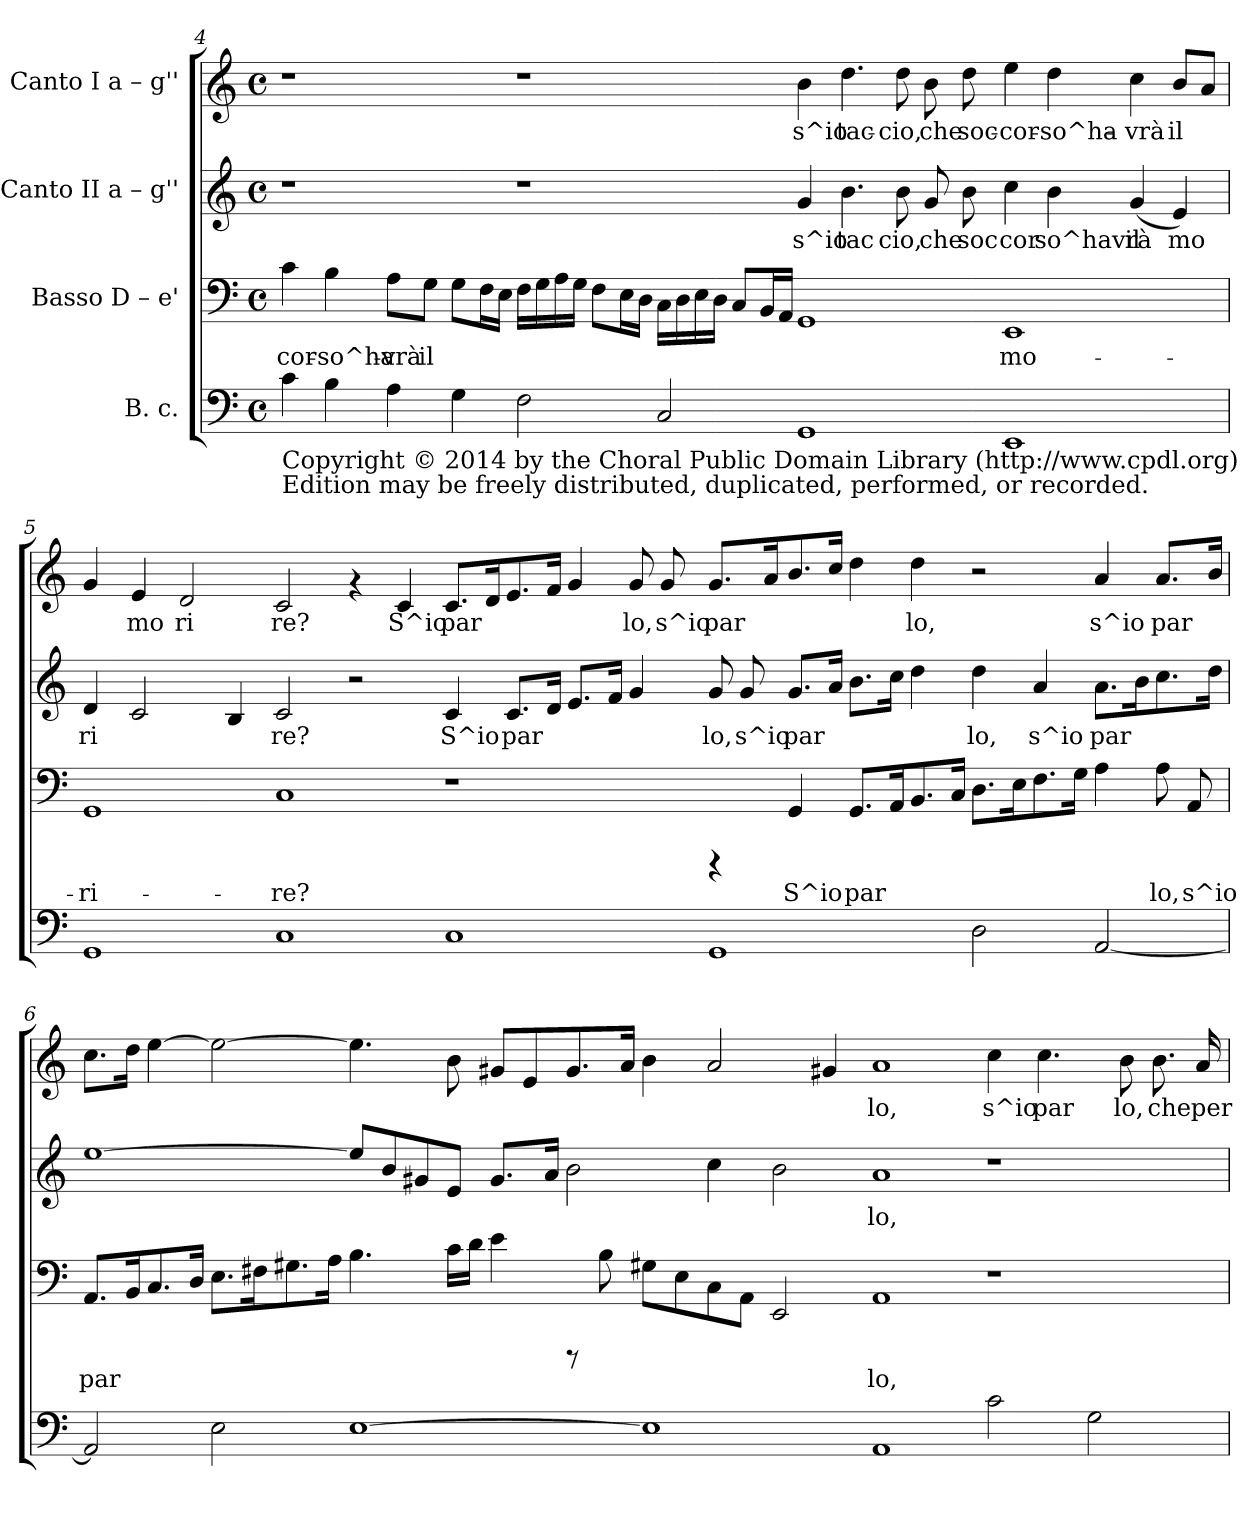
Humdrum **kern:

**kern	**kern	**text	**kern	**text	**kern	**text
*part4	*part3	*part3	*part2	*part2	*part1	*part1
*staff4	*staff3	*staff3	*staff2	*staff2	*staff1	*staff1
*I"B. c.	*I"Basso  D – e'	*	*I"Canto II  a – g''	*	*I"Canto I  a – g''	*
!!LO:PB:g=z
*clefF4	*clefF4	*	*clefG2	*	*clefG2	*
*k[]	*k[]	*	*k[]	*	*k[]	*
*C:	*C:	*	*C:	*	*C:	*
*M4/4	*M4/4	*	*M4/4	*	*M4/4	*
*met(c)	*met(c)	*	*met(c)	*	*met(c)	*
=4	=4	=4	=4	=4	=4	=4
!LO:TX:b:t=Copyright © 2014 by the Choral Public Domain Library (http&colon;//www.cpdl.org)	!	!	!	!	!	!
!LO:TX:b:t=Edition may be freely distributed, duplicated, performed, or recorded.	!	!	!	!	!	!
!	!	!LO:LY:b:rj	!	!	!	!
4c\	4c\	cor-	1r	.	1r	.
!	!	!LO:LY:b:rj	!	!	!	!
4B\	4B\	-so^ha-	.	.	.	.
!	!	!LO:LY:b:rj	!	!	!	!
4A\	8A\L	-vrà	.	.	.	.
!	!	!LO:LY:b:rj	!	!	!	!
.	8G\J	il	.	.	.	.
!	!	!LO:LY:b:rj	!	!	!	!
4G\	8G\L	.	.	.	.	.
!	!	!LO:LY:b:rj	!	!	!	!
.	16F\	.	.	.	.	.
!	!	!LO:LY:b:rj	!	!	!	!
.	16E\J	.	.	.	.	.
!	!	!LO:LY:b:rj	!	!	!	!
2F\	16F\L	.	1r	.	1r	.
!	!	!LO:LY:b:rj	!	!	!	!
.	16G\	.	.	.	.	.
!	!	!LO:LY:b:rj	!	!	!	!
.	16A\	.	.	.	.	.
!	!	!LO:LY:b:rj	!	!	!	!
.	16G\J	.	.	.	.	.
!	!	!LO:LY:b:rj	!	!	!	!
.	8F\L	.	.	.	.	.
!	!	!LO:LY:b:rj	!	!	!	!
.	16E\	.	.	.	.	.
!	!	!LO:LY:b:rj	!	!	!	!
.	16D\J	.	.	.	.	.
!	!	!LO:LY:b:rj	!	!	!	!
2C/	16C\L	.	.	.	.	.
!	!	!LO:LY:b:rj	!	!	!	!
.	16D\	.	.	.	.	.
!	!	!LO:LY:b:rj	!	!	!	!
.	16E\	.	.	.	.	.
!	!	!LO:LY:b:rj	!	!	!	!
.	16D\J	.	.	.	.	.
!	!	!LO:LY:b:rj	!	!	!	!
.	8C/L	.	.	.	.	.
!	!	!LO:LY:b:rj	!	!	!	!
.	16BB/	.	.	.	.	.
!	!	!LO:LY:b:rj	!	!	!	!
.	16AA/J	.	.	.	.	.
!	!	!LO:LY:b:rj	!	!LO:LY:b:rj	!	!LO:LY:b
1GG	1GG	.	4g/	s^io	4b\	s^io
!	!	!	!	!LO:LY:b:rj	!	!LO:LY:b
.	.	.	4.b\	tac	4.dd\	tac-
!	!	!	!	!LO:LY:b:rj	!	!LO:LY:b
.	.	.	8b\	cio,	8dd\	-cio,
!	!	!	!	!LO:LY:b:rj	!	!LO:LY:b
.	.	.	8g/	che	8b\	che
!	!	!	!	!LO:LY:b:rj	!	!LO:LY:b
.	.	.	8b\	soc	8dd\	soc-
!	!	!LO:LY:b:rj	!	!LO:LY:b:rj	!	!LO:LY:b
1EE	1EE	mo-	4cc\	cor	4ee\	-cor-
!	!	!	!	!LO:LY:b:rj	!	!LO:LY:b
.	.	.	4b\	so^havrà	4dd\	-so^ha-
!	!	!	!	!LO:LY:b:rj	!	!LO:LY:b
.	.	.	(>4g/	il	4cc\	-vrà
!	!	!	!	!LO:LY:b:rj	!	!LO:LY:b
.	.	.	4e/)	mo	8b/L	il
!	!	!	!	!	!	!LO:LY:b
.	.	.	.	.	8a/J	.
!!LO:LB:g=z
=5	=5	=5	=5	=5	=5	=5
!	!	!LO:LY:b:rj	!	!LO:LY:b:rj	!	!LO:LY:b
1GG	1GG	-ri-	4d/	ri-	4g/	.
!	!	!	!	!LO:LY:b:rj	!	!LO:LY:b
.	.	.	2c/	--	4e/	mo
!	!	!	!	!	!	!LO:LY:b
.	.	.	.	.	2d/	ri
!	!	!	!	!LO:LY:b:rj	!	!
.	.	.	4B/	--	.	.
!	!	!LO:LY:b:rj	!	!LO:LY:b:rj	!	!LO:LY:b
1C	1C	-re?	2c/	-re?	2c/	re?
.	.	.	2r	.	4rf	.
!	!	!	!	!	!	!LO:LY:b
.	.	.	.	.	4c/	S^io
!	!	!	!	!LO:LY:b:rj	!	!LO:LY:b
1C	1r	.	4c/	S^io	8.c/L	par
!	!	!	!	!	!	!LO:LY:b
.	.	.	.	.	16d/	.
!	!	!	!	!LO:LY:b:rj	!	!LO:LY:b
.	.	.	8.c/L	par-	8.e/	.
!	!	!	!	!LO:LY:b:rj	!	!LO:LY:b
.	.	.	16d/J	--	16f/J	.
!	!	!	!	!LO:LY:b:rj	!	!LO:LY:b
.	.	.	8.e/L	--	4g/	.
!	!	!	!	!LO:LY:b:rj	!	!
.	.	.	16f/J	--	.	.
!	!	!	!	!LO:LY:b:rj	!	!LO:LY:b
.	.	.	4g/	--	8g/	lo,
!	!	!	!	!	!	!LO:LY:b
.	.	.	.	.	8g/	s^io
!	!	!	!	!LO:LY:b:rj	!	!LO:LY:b
1GG	4rCCC	.	8g/	-lo,	8.g/L	par
!	!	!	!	!LO:LY:b:rj	!	!
.	.	.	8g/	s^io	.	.
!	!	!	!	!	!	!LO:LY:b
.	.	.	.	.	16a/	.
!	!	!LO:LY:b:rj	!	!LO:LY:b:rj	!	!LO:LY:b
.	4GG/	S^io	8.g/L	par-	8.b/	.
!	!	!	!	!LO:LY:b:rj	!	!LO:LY:b
.	.	.	16a/J	--	16cc/J	.
!	!	!LO:LY:b:rj	!	!LO:LY:b:rj	!	!LO:LY:b
.	8.GG/L	par-	8.b\L	--	4dd\	.
!	!	!LO:LY:b:rj	!	!LO:LY:b:rj	!	!
.	16AA/	--	16cc\J	--	.	.
!	!	!LO:LY:b:rj	!	!LO:LY:b:rj	!	!LO:LY:b
.	8.BB/	--	4dd\	--	4dd\	lo,
!	!	!LO:LY:b:rj	!	!	!	!
.	16C/J	--	.	.	.	.
!	!	!LO:LY:b:rj	!	!LO:LY:b:rj	!	!
2D\	8.D\L	--	4dd\	-lo,	2r	.
!	!	!LO:LY:b:rj	!	!	!	!
.	16E\	--	.	.	.	.
!	!	!LO:LY:b:rj	!	!LO:LY:b:rj	!	!
.	8.F\	--	4a/	s^io	.	.
!	!	!LO:LY:b:rj	!	!	!	!
.	16G\J	--	.	.	.	.
!	!	!LO:LY:b:rj	!	!LO:LY:b:rj	!	!LO:LY:b
[<2AA/	4A\	--	8.a\L	par-	4a/	s^io
!	!	!	!	!LO:LY:b:rj	!	!
.	.	.	16b\	--	.	.
!	!	!LO:LY:b:rj	!	!LO:LY:b:rj	!	!LO:LY:b
.	8A\	-lo,	8.cc\	--	8.a/L	par
!	!	!LO:LY:b:rj	!	!	!	!
.	8AA/	s^io	.	.	.	.
!	!	!	!	!LO:LY:b:rj	!	!LO:LY:b
.	.	.	16dd\J	--	16b/J	.
!!LO:LB:g=z
=6	=6	=6	=6	=6	=6	=6
!	!	!LO:LY:b:rj	!	!LO:LY:b:rj	!	!LO:LY:b
2AA/]	8.AA/L	par	[<1ee	--	8.cc\L	.
!	!	!LO:LY:b:rj	!	!	!	!LO:LY:b
.	16BB/	.	.	.	16dd\J	.
!	!	!LO:LY:b:rj	!	!	!	!LO:LY:b
.	8.C/	.	.	.	[>4ee\	.
!	!	!LO:LY:b:rj	!	!	!	!
.	16D/J	.	.	.	.	.
!	!	!LO:LY:b:rj	!	!	!	!LO:LY:b
2E\	8.E\L	.	.	.	2ee\_>	.
!	!	!LO:LY:b:rj	!	!	!	!
.	16F#\	.	.	.	.	.
!	!	!LO:LY:b:rj	!	!	!	!
.	8.G#X\	.	.	.	.	.
!	!	!LO:LY:b:rj	!	!	!	!
.	16A\J	.	.	.	.	.
!	!	!LO:LY:b:rj	!	!LO:LY:b:rj	!	!LO:LY:b
[>1E	4.B\	.	8ee/L]	--	4.ee\]	.
!	!	!	!	!LO:LY:b:rj	!	!
.	.	.	8b/	--	.	.
!	!	!	!	!LO:LY:b:rj	!	!
.	.	.	8g#X/	--	.	.
!	!	!LO:LY:b:rj	!	!LO:LY:b:rj	!	!LO:LY:b
.	16c\L	.	8e/J	--	8b\	.
!	!	!LO:LY:b:rj	!	!	!	!
.	16d\J	.	.	.	.	.
!	!	!LO:LY:b:rj	!	!LO:LY:b:rj	!	!LO:LY:b
.	4e\	.	8.g#/L	--	8g#X/L	.
!	!	!	!	!	!	!LO:LY:b
.	.	.	.	.	8e/	.
!	!	!	!	!LO:LY:b:rj	!	!
.	.	.	16a/J	--	.	.
!	!	!	!	!LO:LY:b:rj	!	!LO:LY:b
.	8rCCC	.	2b\	--	8.g#/	.
!	!	!LO:LY:b:rj	!	!	!	!
.	8B\	.	.	.	.	.
!	!	!	!	!	!	!LO:LY:b
.	.	.	.	.	16a/J	.
!	!	!LO:LY:b:rj	!	!	!	!LO:LY:b
1E]	8G#X\L	.	.	.	4b\	.
!	!	!LO:LY:b:rj	!	!	!	!
.	8E\	.	.	.	.	.
!	!	!LO:LY:b:rj	!	!LO:LY:b:rj	!	!LO:LY:b
.	8C\	.	4cc\	--	2a/	.
!	!	!LO:LY:b:rj	!	!	!	!
.	8AA\J	.	.	.	.	.
!	!	!LO:LY:b:rj	!	!LO:LY:b:rj	!	!
.	2EE/	.	2b\	--	.	.
!	!	!	!	!	!	!LO:LY:b
.	.	.	.	.	4g#X/	.
!	!	!LO:LY:b:rj	!	!LO:LY:b:rj	!	!LO:LY:b
1AA	1AA	lo,	1a	-lo,	1a	lo,
!	!	!	!	!	!	!LO:LY:b
2c\	1r	.	1r	.	4cc\	s^io
!	!	!	!	!	!	!LO:LY:b
.	.	.	.	.	4.cc\	par
2G\	.	.	.	.	.	.
!	!	!	!	!	!	!LO:LY:b
.	.	.	.	.	8b\	lo,
!	!	!	!	!	!	!LO:LY:b
.	.	.	.	.	8.b\	che
!	!	!	!	!	!	!LO:LY:b
.	.	.	.	.	16a/	per
=	=	=	=	=	=	=
*-	*-	*-	*-	*-	*-	*-
